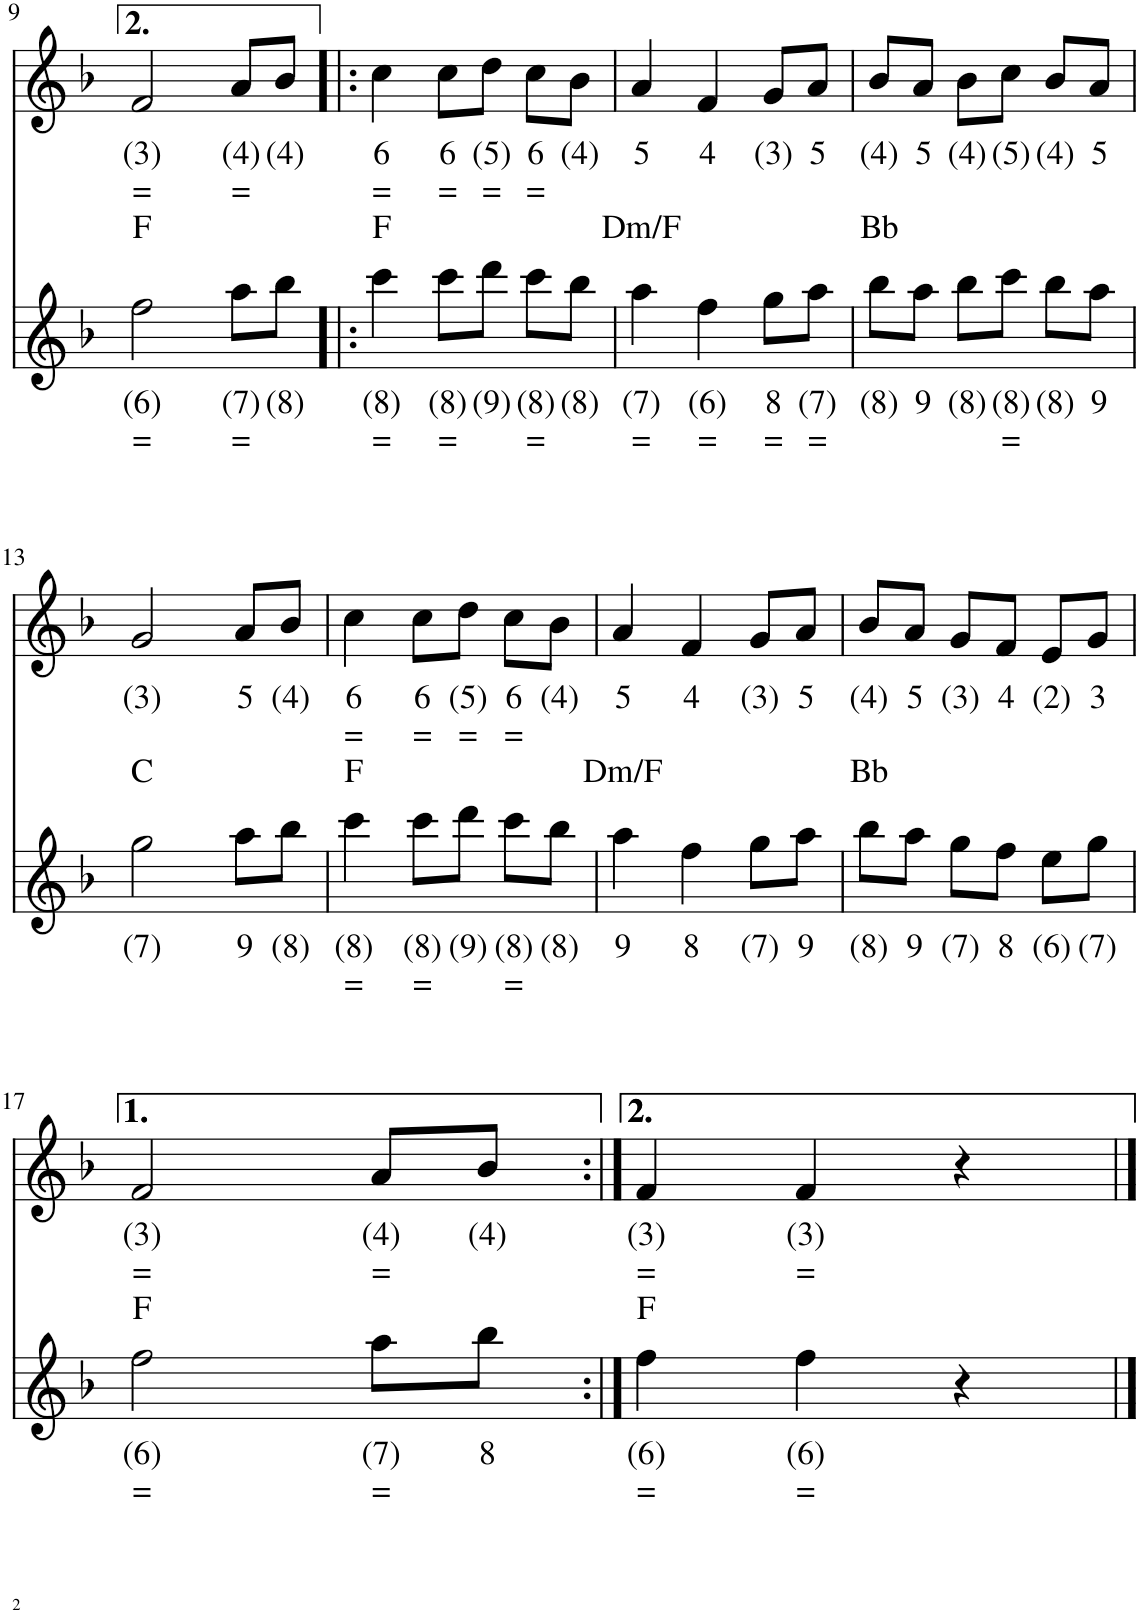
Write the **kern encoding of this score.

**kern	**text	**text	**kern	**text	**text	**text
*part2	*part2	*part2	*part1	*part1	*part1	*part1
*staff2	*staff2	*staff2	*staff1	*staff1	*staff1	*staff1
*I"Viool	*	*	*I"Piano	*	*	*
!!LO:PB:g=z
*clefG2	*	*	*clefG2	*	*	*
*k[b-]	*	*	*k[b-]	*	*	*
*M3/4	*	*	*M3/4	*	*	*
=9	=9	=9	=9	=9	=9	=9
!	!LO:LY:b	!LO:LY:b	!	!LO:LY:b	!LO:LY:b	!LO:LY:b
2ff\	(6)	=	2f/	(3)	=	F
!	!LO:LY:b	!LO:LY:b	!	!LO:LY:b	!LO:LY:b	!
8aa\L	(7)	=	8a/L	(4)	=	.
!	!LO:LY:b	!	!	!LO:LY:b	!	!
8bb-\J	(8)	.	8b-/J	(4)	.	.
=10!|:	=10!|:	=10!|:	=10!|:	=10!|:	=10!|:	=10!|:
!	!LO:LY:b	!LO:LY:b	!	!LO:LY:b	!LO:LY:b	!LO:LY:b
4ccc\	(8)	=	4cc\	6	=	F
!	!LO:LY:b	!LO:LY:b	!	!LO:LY:b	!LO:LY:b	!
8ccc\L	(8)	=	8cc\L	6	=	.
!	!LO:LY:b	!	!	!LO:LY:b	!LO:LY:b	!
8ddd\J	(9)	.	8dd\J	(5)	=	.
!	!LO:LY:b	!LO:LY:b	!	!LO:LY:b	!LO:LY:b	!
8ccc\L	(8)	=	8cc\L	6	=	.
!	!LO:LY:b	!	!	!LO:LY:b	!	!
8bb-\J	(8)	.	8b-\J	(4)	.	.
=11	=11	=11	=11	=11	=11	=11
!	!LO:LY:b	!LO:LY:b	!	!LO:LY:b	!	!LO:LY:b
4aa\	(7)	=	4a/	5	.	Dm/F
!	!LO:LY:b	!LO:LY:b	!	!LO:LY:b	!	!
4ff\	(6)	=	4f/	4	.	.
!	!LO:LY:b	!LO:LY:b	!	!LO:LY:b	!	!
8gg\L	8	=	8g/L	(3)	.	.
!	!LO:LY:b	!LO:LY:b	!	!LO:LY:b	!	!
8aa\J	(7)	=	8a/J	5	.	.
=12	=12	=12	=12	=12	=12	=12
!	!LO:LY:b	!	!	!LO:LY:b	!	!LO:LY:b
8bb-\L	(8)	.	8b-/L	(4)	.	Bb
!	!LO:LY:b	!	!	!LO:LY:b	!	!
8aa\J	9	.	8a/J	5	.	.
!	!LO:LY:b	!	!	!LO:LY:b	!	!
8bb-\L	(8)	.	8b-\L	(4)	.	.
!	!LO:LY:b	!LO:LY:b	!	!LO:LY:b	!	!
8ccc\J	(8)	=	8cc\J	(5)	.	.
!	!LO:LY:b	!	!	!LO:LY:b	!	!
8bb-\L	(8)	.	8b-/L	(4)	.	.
!	!LO:LY:b	!	!	!LO:LY:b	!	!
8aa\J	9	.	8a/J	5	.	.
!!LO:LB:g=z
=13	=13	=13	=13	=13	=13	=13
!	!LO:LY:b	!	!	!LO:LY:b	!	!LO:LY:b
2gg\	(7)	.	2g/	(3)	.	C
!	!LO:LY:b	!	!	!LO:LY:b	!	!
8aa\L	9	.	8a/L	5	.	.
!	!LO:LY:b	!	!	!LO:LY:b	!	!
8bb-\J	(8)	.	8b-/J	(4)	.	.
=14	=14	=14	=14	=14	=14	=14
!	!LO:LY:b	!LO:LY:b	!	!LO:LY:b	!LO:LY:b	!LO:LY:b
4ccc\	(8)	=	4cc\	6	=	F
!	!LO:LY:b	!LO:LY:b	!	!LO:LY:b	!LO:LY:b	!
8ccc\L	(8)	=	8cc\L	6	=	.
!	!LO:LY:b	!	!	!LO:LY:b	!LO:LY:b	!
8ddd\J	(9)	.	8dd\J	(5)	=	.
!	!LO:LY:b	!LO:LY:b	!	!LO:LY:b	!LO:LY:b	!
8ccc\L	(8)	=	8cc\L	6	=	.
!	!LO:LY:b	!	!	!LO:LY:b	!	!
8bb-\J	(8)	.	8b-\J	(4)	.	.
=15	=15	=15	=15	=15	=15	=15
!	!LO:LY:b	!	!	!LO:LY:b	!	!LO:LY:b
4aa\	9	.	4a/	5	.	Dm/F
!	!LO:LY:b	!	!	!LO:LY:b	!	!
4ff\	8	.	4f/	4	.	.
!	!LO:LY:b	!	!	!LO:LY:b	!	!
8gg\L	(7)	.	8g/L	(3)	.	.
!	!LO:LY:b	!	!	!LO:LY:b	!	!
8aa\J	9	.	8a/J	5	.	.
=16	=16	=16	=16	=16	=16	=16
!	!LO:LY:b	!	!	!LO:LY:b	!	!LO:LY:b
8bb-\L	(8)	.	8b-/L	(4)	.	Bb
!	!LO:LY:b	!	!	!LO:LY:b	!	!
8aa\J	9	.	8a/J	5	.	.
!	!LO:LY:b	!	!	!LO:LY:b	!	!
8gg\L	(7)	.	8g/L	(3)	.	.
!	!LO:LY:b	!	!	!LO:LY:b	!	!
8ff\J	8	.	8f/J	4	.	.
!	!LO:LY:b	!	!	!LO:LY:b	!	!
8ee\L	(6)	.	8e/L	(2)	.	.
!	!LO:LY:b	!	!	!LO:LY:b	!	!
8gg\J	(7)	.	8g/J	3	.	.
!!LO:LB:g=z
=17	=17	=17	=17	=17	=17	=17
!	!LO:LY:b	!LO:LY:b	!	!LO:LY:b	!LO:LY:b	!LO:LY:b
2ff\	(6)	=	2f/	(3)	=	F
!	!LO:LY:b	!LO:LY:b	!	!LO:LY:b	!LO:LY:b	!
8aa\L	(7)	=	8a/L	(4)	=	.
!	!LO:LY:b	!	!	!LO:LY:b	!	!
8bb-\J	8	.	8b-/J	(4)	.	.
=18:|!	=18:|!	=18:|!	=18:|!	=18:|!	=18:|!	=18:|!
!	!LO:LY:b	!LO:LY:b	!	!LO:LY:b	!LO:LY:b	!LO:LY:b
4ff\	(6)	=	4f/	(3)	=	F
!	!LO:LY:b	!LO:LY:b	!	!LO:LY:b	!LO:LY:b	!
4ff\	(6)	=	4f/	(3)	=	.
4r	.	.	4r	.	.	.
==	==	==	==	==	==	==
*-	*-	*-	*-	*-	*-	*-
